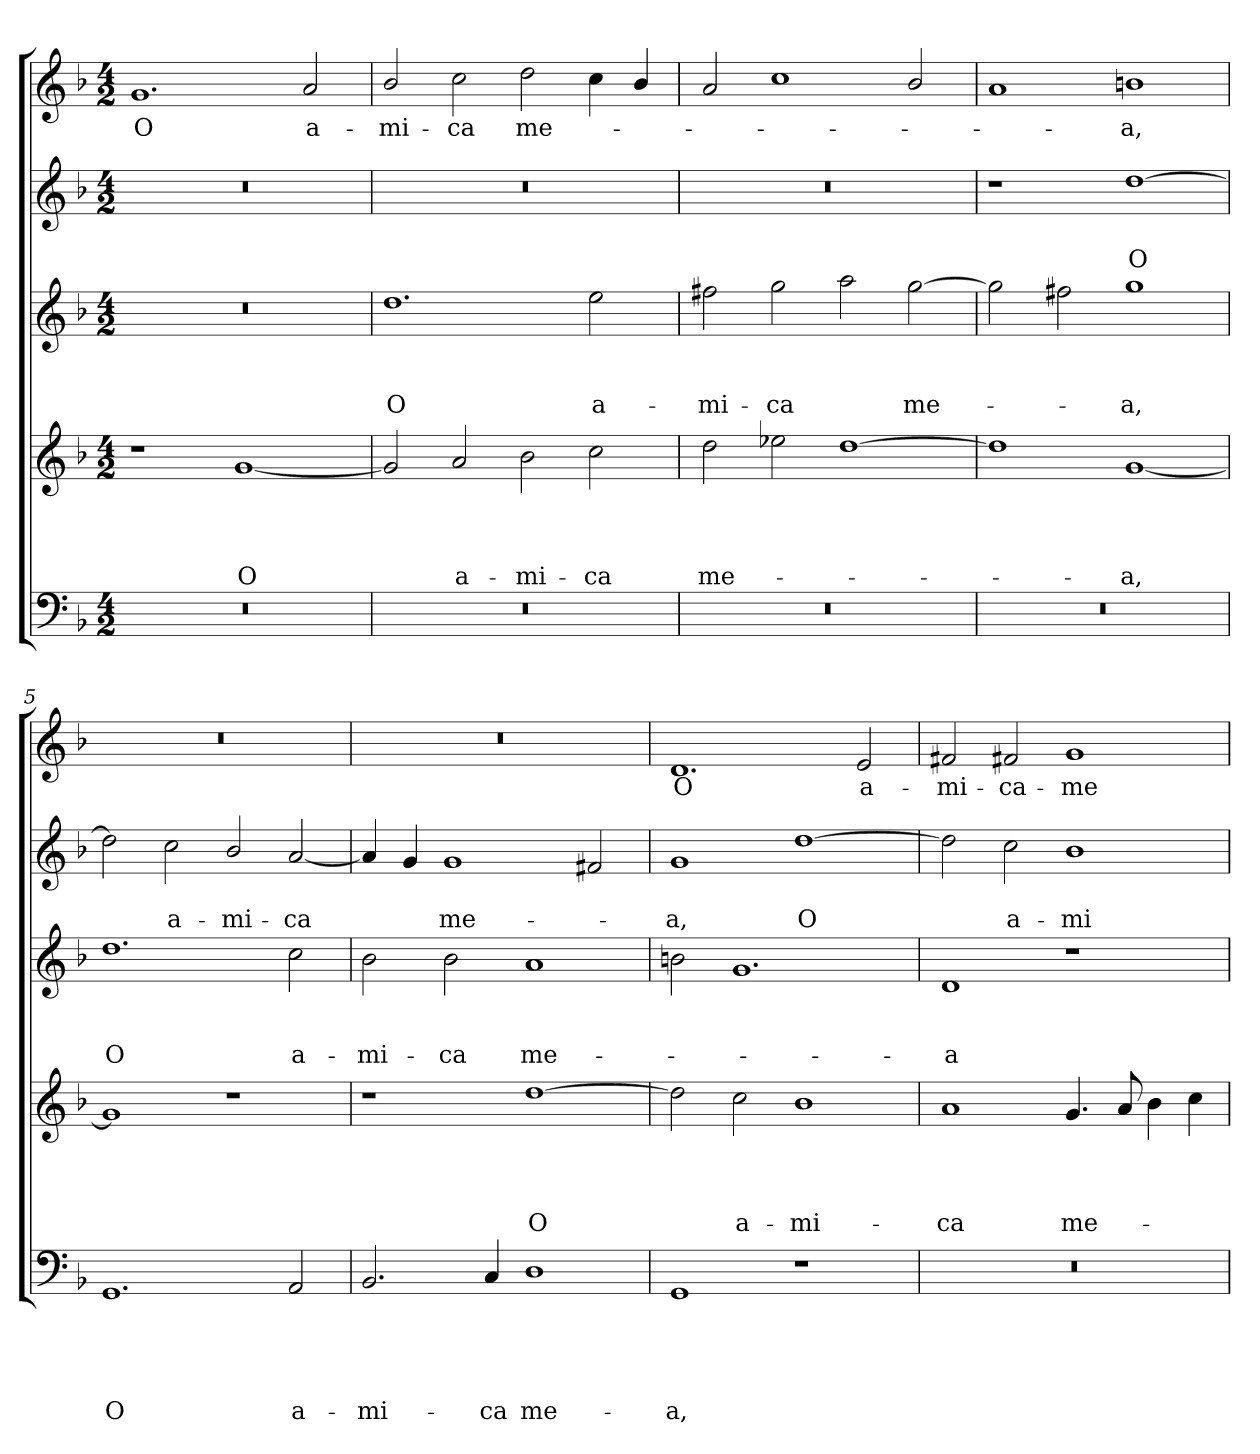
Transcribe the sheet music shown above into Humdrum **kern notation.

**kern	**text	**text	**text	**text	**text	**kern	**text	**text	**text	**text	**kern	**text	**text	**text	**kern	**text	**text	**kern	**text
*part5	*part5	*part5	*part5	*part5	*part5	*part4	*part4	*part4	*part4	*part4	*part3	*part3	*part3	*part3	*part2	*part2	*part2	*part1	*part1
*staff5	*staff5	*staff5	*staff5	*staff5	*staff5	*staff4	*staff4	*staff4	*staff4	*staff4	*staff3	*staff3	*staff3	*staff3	*staff2	*staff2	*staff2	*staff1	*staff1
*clefF4	*	*	*	*	*	*clefG2	*	*	*	*	*clefG2	*	*	*	*clefG2	*	*	*clefG2	*
*	*	*	*	*	*	*ITrd7c12	*	*	*	*	*ITrd7c12	*	*	*	*	*	*	*	*
*k[b-]	*	*	*	*	*	*k[b-]	*	*	*	*	*k[b-]	*	*	*	*k[b-]	*	*	*k[b-]	*
*F:	*	*	*	*	*	*F:	*	*	*	*	*F:	*	*	*	*F:	*	*	*F:	*
*M4/2	*	*	*	*	*	*M4/2	*	*	*	*	*M4/2	*	*	*	*M4/2	*	*	*M4/2	*
=1	=1	=1	=1	=1	=1	=1	=1	=1	=1	=1	=1	=1	=1	=1	=1	=1	=1	=1	=1
!LO:N:vis=1	!	!	!	!	!	!	!	!	!	!	!LO:N:vis=1	!	!	!	!LO:N:vis=1	!	!	!	!LO:LY:b
0r	.	.	.	.	.	1r	.	.	.	.	0r	.	.	.	0r	.	.	1.g	O
!	!	!	!	!	!	!	!	!	!	!LO:LY:b	!	!	!	!	!	!	!	!	!
.	.	.	.	.	.	[<1G	.	.	.	O	.	.	.	.	.	.	.	.	.
!	!	!	!	!	!	!	!	!	!	!	!	!	!	!	!	!	!	!	!LO:LY:b
.	.	.	.	.	.	.	.	.	.	.	.	.	.	.	.	.	.	2a/	a-
=2	=2	=2	=2	=2	=2	=2	=2	=2	=2	=2	=2	=2	=2	=2	=2	=2	=2	=2	=2
!LO:N:vis=1	!	!	!	!	!	!	!	!	!	!	!	!	!	!LO:LY:b	!LO:N:vis=1	!	!	!	!LO:LY:b
0r	.	.	.	.	.	2G/]	.	.	.	.	1.d	.	.	O	0r	.	.	2b-/	-mi-
!	!	!	!	!	!	!	!	!	!	!LO:LY:b	!	!	!	!	!	!	!	!	!LO:LY:b
.	.	.	.	.	.	2A/	.	.	.	a-	.	.	.	.	.	.	.	2cc\	-ca
!	!	!	!	!	!	!	!	!	!	!LO:LY:b	!	!	!	!	!	!	!	!	!LO:LY:b
.	.	.	.	.	.	2B-\	.	.	.	-mi-	.	.	.	.	.	.	.	2dd\	me-
!	!	!	!	!	!	!	!	!	!	!LO:LY:b	!	!	!	!LO:LY:b	!	!	!	!	!
.	.	.	.	.	.	2c\	.	.	.	-ca	2e\	.	.	a-	.	.	.	4cc\	.
.	.	.	.	.	.	.	.	.	.	.	.	.	.	.	.	.	.	4b-/	.
=3	=3	=3	=3	=3	=3	=3	=3	=3	=3	=3	=3	=3	=3	=3	=3	=3	=3	=3	=3
!LO:N:vis=1	!	!	!	!	!	!	!	!	!	!LO:LY:b	!	!	!	!LO:LY:b	!LO:N:vis=1	!	!	!	!
0r	.	.	.	.	.	2d\	.	.	.	me-	2f#X\	.	.	-mi-	0r	.	.	2a/	.
!	!	!	!	!	!	!	!	!	!	!	!	!	!	!LO:LY:b	!	!	!	!	!
.	.	.	.	.	.	2e-i\	.	.	.	.	2g\	.	.	-ca	.	.	.	1cc	.
.	.	.	.	.	.	[>1d	.	.	.	.	2a\	.	.	.	.	.	.	.	.
!	!	!	!	!	!	!	!	!	!	!	!	!	!	!LO:LY:b	!	!	!	!	!
.	.	.	.	.	.	.	.	.	.	.	[>2g\	.	.	me-	.	.	.	2b-/	.
=4	=4	=4	=4	=4	=4	=4	=4	=4	=4	=4	=4	=4	=4	=4	=4	=4	=4	=4	=4
!LO:N:vis=1	!	!	!	!	!	!	!	!	!	!	!	!	!	!	!	!	!	!	!
0r	.	.	.	.	.	1d]	.	.	.	.	2g\]	.	.	.	1rdd	.	.	1a	.
.	.	.	.	.	.	.	.	.	.	.	2f#X\	.	.	.	.	.	.	.	.
!	!	!	!	!	!	!	!	!	!	!LO:LY:b	!	!	!	!LO:LY:b	!	!	!LO:LY:b	!	!LO:LY:b
.	.	.	.	.	.	[<1G	.	.	.	-a,	1g	.	.	-a,	[>1dd	.	O	1bn	-a,
=5	=5	=5	=5	=5	=5	=5	=5	=5	=5	=5	=5	=5	=5	=5	=5	=5	=5	=5	=5
!	!	!	!	!	!LO:LY:b	!	!	!	!	!	!	!	!	!LO:LY:b	!	!	!	!LO:N:vis=1	!
1.GG	.	.	.	.	O	1G]	.	.	.	.	1.d	.	.	O	2dd\]	.	.	0r	.
!	!	!	!	!	!	!	!	!	!	!	!	!	!	!	!	!	!LO:LY:b	!	!
.	.	.	.	.	.	.	.	.	.	.	.	.	.	.	2cc\	.	a-	.	.
!	!	!	!	!	!	!	!	!	!	!	!	!	!	!	!	!	!LO:LY:b	!	!
.	.	.	.	.	.	1r	.	.	.	.	.	.	.	.	2b-/	.	-mi-	.	.
!	!	!	!	!	!LO:LY:b	!	!	!	!	!	!	!	!	!LO:LY:b	!	!	!LO:LY:b	!	!
2AA/	.	.	.	.	a-	.	.	.	.	.	2c\	.	.	a-	[<2a/	.	-ca	.	.
=6	=6	=6	=6	=6	=6	=6	=6	=6	=6	=6	=6	=6	=6	=6	=6	=6	=6	=6	=6
!	!	!	!	!	!LO:LY:b	!	!	!	!	!	!	!	!	!LO:LY:b	!	!	!	!LO:N:vis=1	!
2.BB-/	.	.	.	.	-mi-	1r	.	.	.	.	2B-\	.	.	-mi-	4a/]	.	.	0r	.
.	.	.	.	.	.	.	.	.	.	.	.	.	.	.	4g/	.	.	.	.
!	!	!	!	!	!	!	!	!	!	!	!	!	!	!LO:LY:b	!	!	!LO:LY:b	!	!
.	.	.	.	.	.	.	.	.	.	.	2B-\	.	.	-ca	1g	.	me-	.	.
!	!	!	!	!	!LO:LY:b	!	!	!	!	!	!	!	!	!	!	!	!	!	!
4C/	.	.	.	.	-ca	.	.	.	.	.	.	.	.	.	.	.	.	.	.
!	!	!	!	!	!LO:LY:b	!	!	!	!	!LO:LY:b	!	!	!	!LO:LY:b	!	!	!	!	!
1D	.	.	.	.	me-	[>1d	.	.	.	O	1A	.	.	me-	.	.	.	.	.
.	.	.	.	.	.	.	.	.	.	.	.	.	.	.	2f#X/	.	.	.	.
=7	=7	=7	=7	=7	=7	=7	=7	=7	=7	=7	=7	=7	=7	=7	=7	=7	=7	=7	=7
!	!	!	!	!	!LO:LY:b	!	!	!	!	!	!	!	!	!	!	!	!LO:LY:b	!	!LO:LY:b
1GG	.	.	.	.	-a,	2d\]	.	.	.	.	2Bn\	.	.	.	1g	.	-a,	1.d	O
!	!	!	!	!	!	!	!	!	!	!LO:LY:b	!	!	!	!	!	!	!	!	!
.	.	.	.	.	.	2c\	.	.	.	a-	1.G	.	.	.	.	.	.	.	.
!	!	!	!	!	!	!	!	!	!	!LO:LY:b	!	!	!	!	!	!	!LO:LY:b	!	!
1r	.	.	.	.	.	1B-	.	.	.	-mi-	.	.	.	.	[>1dd	.	O	.	.
!	!	!	!	!	!	!	!	!	!	!	!	!	!	!	!	!	!	!	!LO:LY:b
.	.	.	.	.	.	.	.	.	.	.	.	.	.	.	.	.	.	2e/	a-
!!LO:LB:g=z
=8	=8	=8	=8	=8	=8	=8	=8	=8	=8	=8	=8	=8	=8	=8	=8	=8	=8	=8	=8
!LO:N:vis=1	!	!	!	!	!	!	!	!	!	!LO:LY:b	!	!	!	!LO:LY:b	!	!	!	!	!LO:LY:b
0r	.	.	.	.	.	1A	.	.	.	-ca	1D	.	.	-a	2dd\]	.	.	2f#X/	-mi-
!	!	!	!	!	!	!	!	!	!	!	!	!	!	!	!	!	!LO:LY:b	!	!LO:LY:b
.	.	.	.	.	.	.	.	.	.	.	.	.	.	.	2cc\	.	a-	2f#X/	-ca-
!	!	!	!	!	!	!	!	!	!	!LO:LY:b	!	!	!	!	!	!	!LO:LY:b	!	!LO:LY:b
.	.	.	.	.	.	4.G/	.	.	.	me-	1r	.	.	.	1b-	.	-mi-	1g	-me-
.	.	.	.	.	.	8A/	.	.	.	.	.	.	.	.	.	.	.	.	.
.	.	.	.	.	.	4B-\	.	.	.	.	.	.	.	.	.	.	.	.	.
.	.	.	.	.	.	4c\	.	.	.	.	.	.	.	.	.	.	.	.	.
=	=	=	=	=	=	=	=	=	=	=	=	=	=	=	=	=	=	=	=
*-	*-	*-	*-	*-	*-	*-	*-	*-	*-	*-	*-	*-	*-	*-	*-	*-	*-	*-	*-
